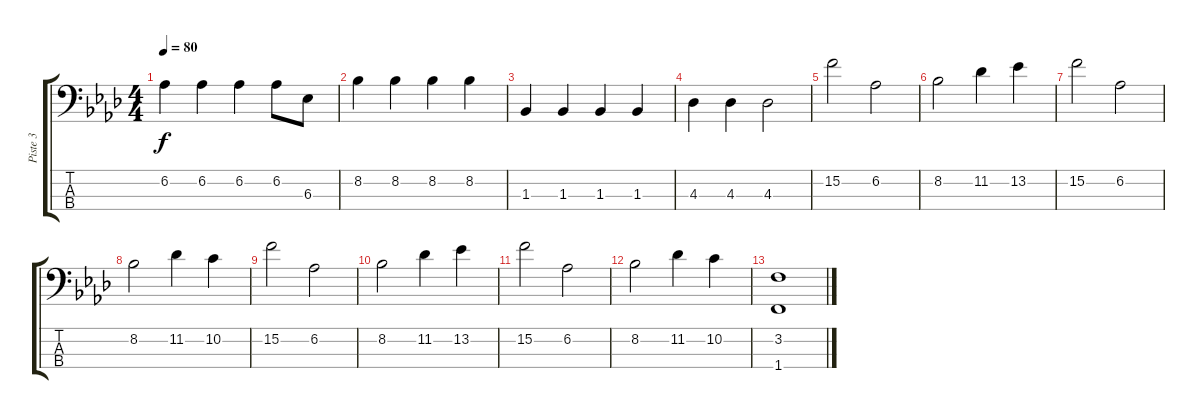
\track ("Piste 3" "Piste 3") {instrument electricbassfinger}
\staff {score tabs}
\tuning (G2 D2 A1 E1) {hide}
\ts (4 4)
\tempo 80
\clef f4
\ks ab
6.2.4{dy f} 6.2.4 6.2.4 6.2.8 6.3.8 |
8.2.4 8.2.4 8.2.4 8.2.4 |
1.3.4 1.3.4 1.3.4 1.3.4 |
4.3.4 4.3.4 4.3.2 |
15.2.2 6.2.2 |
8.2.2 11.2.4 13.2.4 |
15.2.2 6.2.2 |
8.2.2 11.2.4 10.2.4 |
15.2.2 6.2.2 |
8.2.2 11.2.4 13.2.4 |
15.2.2 6.2.2 |
8.2.2 11.2.4 10.2.4 |
(3.2 1.4).1
